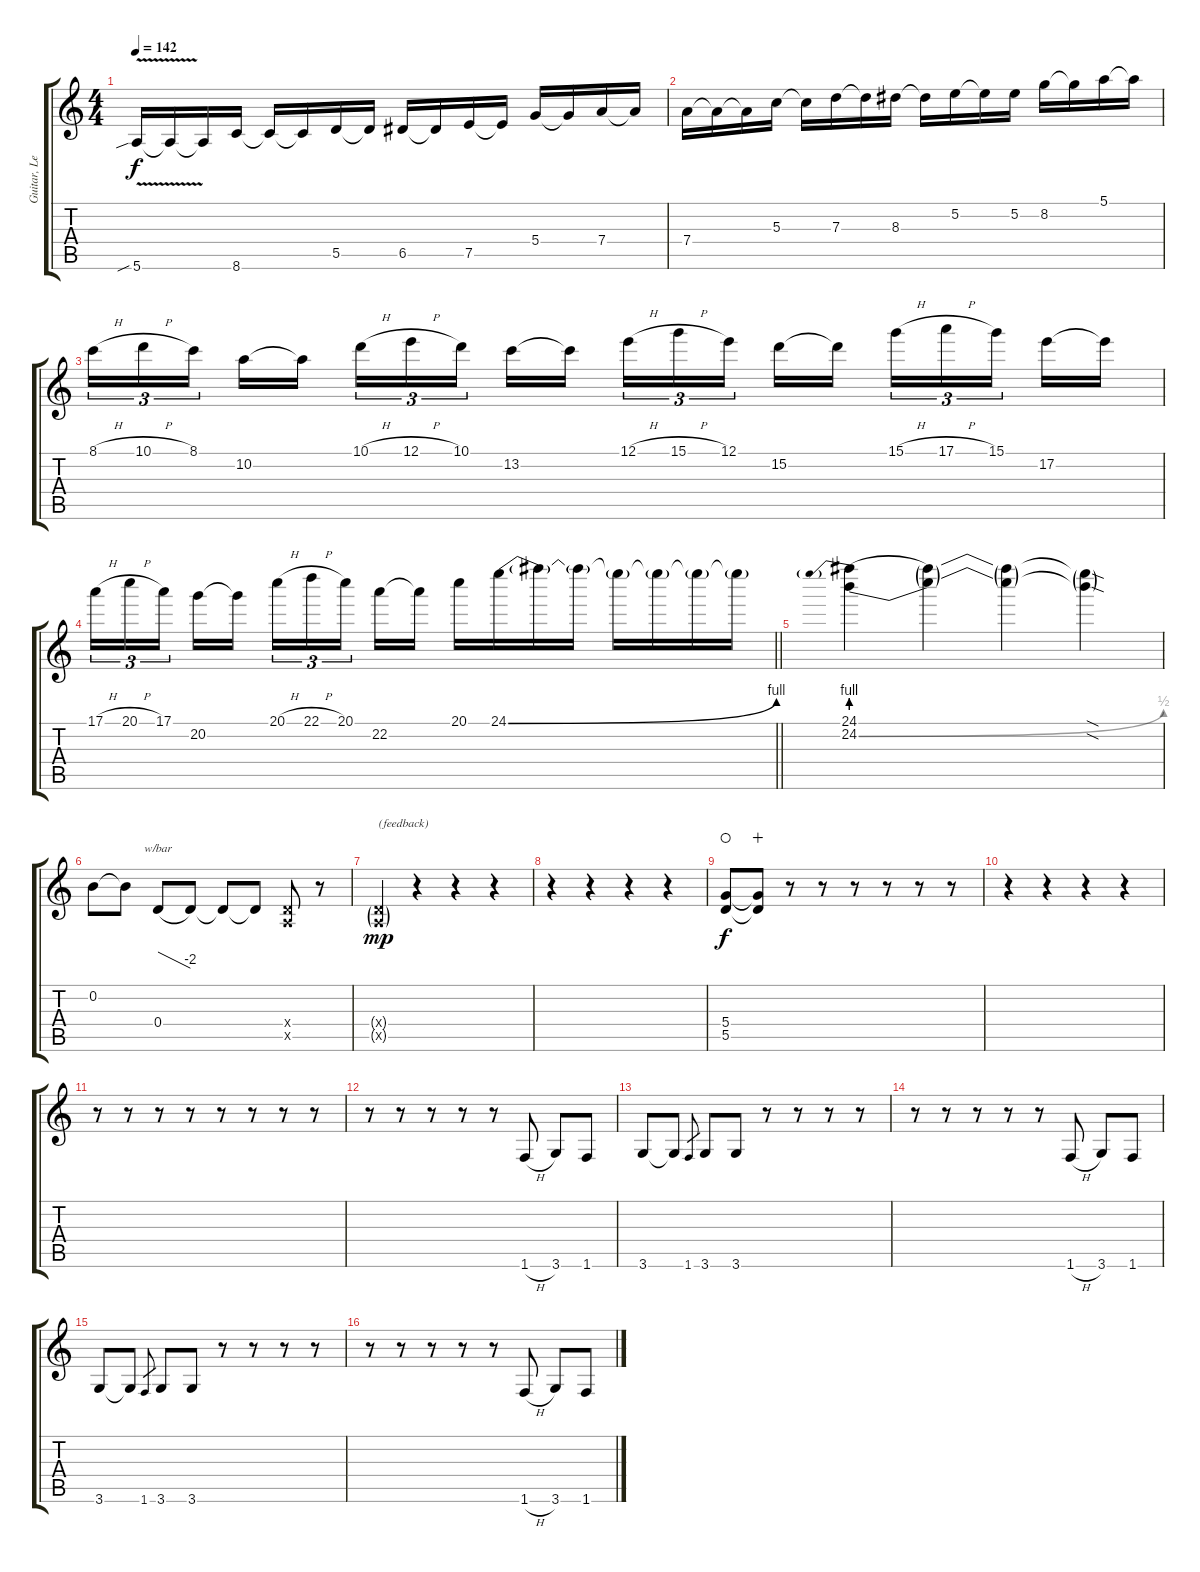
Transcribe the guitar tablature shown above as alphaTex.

\track ("Guitar, Lead" "Guitar, Le") {mute instrument overdrivenguitar}
\staff {score tabs}
\tuning (E4 B3 G3 D3 A2 E2) {hide}
\ts (4 4)
\tempo 142
\clef g2
\ks c
5.6{v sib}.16{dy f} 5.6{t}.16 5.6{t}.16 8.6.16 8.6{t}.16 8.6{t}.16 5.5.16 5.5{t}.16 6.5.16 6.5{t}.16 7.5.16 7.5{t}.16 5.4.16 5.4{t}.16 7.4.16 7.4{t}.16 |
7.4.16 7.4{t}.16 7.4{t}.16 5.3.16 5.3{t}.16 7.3.16 7.3{t}.16 8.3.16 8.3{t}.16 5.2.16 5.2{t}.16 5.2.16 8.2.16 8.2{t}.16 5.1.16 5.1{t}.16 |
8.1{h}.16{tu (3 2)} 10.1{h}.16{tu (3 2)} 8.1.16{tu (3 2) beam splitsecondary} 10.2.16 10.2{t}.16 10.1{h}.16{tu (3 2)} 12.1{h}.16{tu (3 2)} 10.1.16{tu (3 2) beam splitsecondary} 13.2.16 13.2{t}.16 12.1{h}.16{tu (3 2)} 15.1{h}.16{tu (3 2)} 12.1.16{tu (3 2) beam splitsecondary} 15.2.16 15.2{t}.16 15.1{h}.16{tu (3 2)} 17.1{h}.16{tu (3 2)} 15.1.16{tu (3 2) beam splitsecondary} 17.2.16 17.2{t}.16 |
\barLineRight lightlight
17.1{h}.16{tu (3 2)} 20.1{h}.16{tu (3 2)} 17.1.16{tu (3 2) beam splitsecondary} 20.2.16 20.2{t}.16 20.1{h}.16{tu (3 2)} 22.1{h}.16{tu (3 2)} 20.1.16{tu (3 2) beam splitsecondary} 22.2.16 22.2{t}.16 20.1.16 24.1{be (bend 0 0 60 4)}.16 24.1{t}.16 24.1{t}.16 24.1{t}.16 24.1{t}.16 24.1{t}.16 24.1{t}.16 |
(24.1{be (prebend 0 4 60 4)} 24.2{be (bend 0 0 60 2)}).4 (24.1{t} 24.2{t}).4 (24.1{t} 24.2{t}).4 (24.1{sod t} 24.2{sod t}).4 |
0.2.8 0.2{t}.8 0.4.8{tbe (dive default 0 0 60 -8)} 0.4{t}.8 0.4{t}.8 0.4{t}.8 (0.4{x} 0.5{x}).8 r.8 |
(0.4{g x} 0.5{g x}).4{txt "(feedback)" dy mp} r.4 r.4 r.4 |
r.4 r.4 r.4 r.4 |
(5.4 5.5).8{dy f waho} (5.4{t} 5.5{t}).8{wahc} r.8 r.8 r.8 r.8 r.8 r.8 |
r.4 r.4 r.4 r.4 |
r.8 r.8 r.8 r.8 r.8 r.8 r.8 r.8 |
r.8 r.8 r.8 r.8 r.8 1.6{h}.8 3.6.8 1.6.8 |
3.6.8 3.6{t}.8 1.6.8{gr} 3.6.8 3.6.8 r.8 r.8 r.8 r.8 |
r.8 r.8 r.8 r.8 r.8 1.6{h}.8 3.6.8 1.6.8 |
3.6.8 3.6{t}.8 1.6.8{gr} 3.6.8 3.6.8 r.8 r.8 r.8 r.8 |
r.8 r.8 r.8 r.8 r.8 1.6{h}.8 3.6.8 1.6.8
